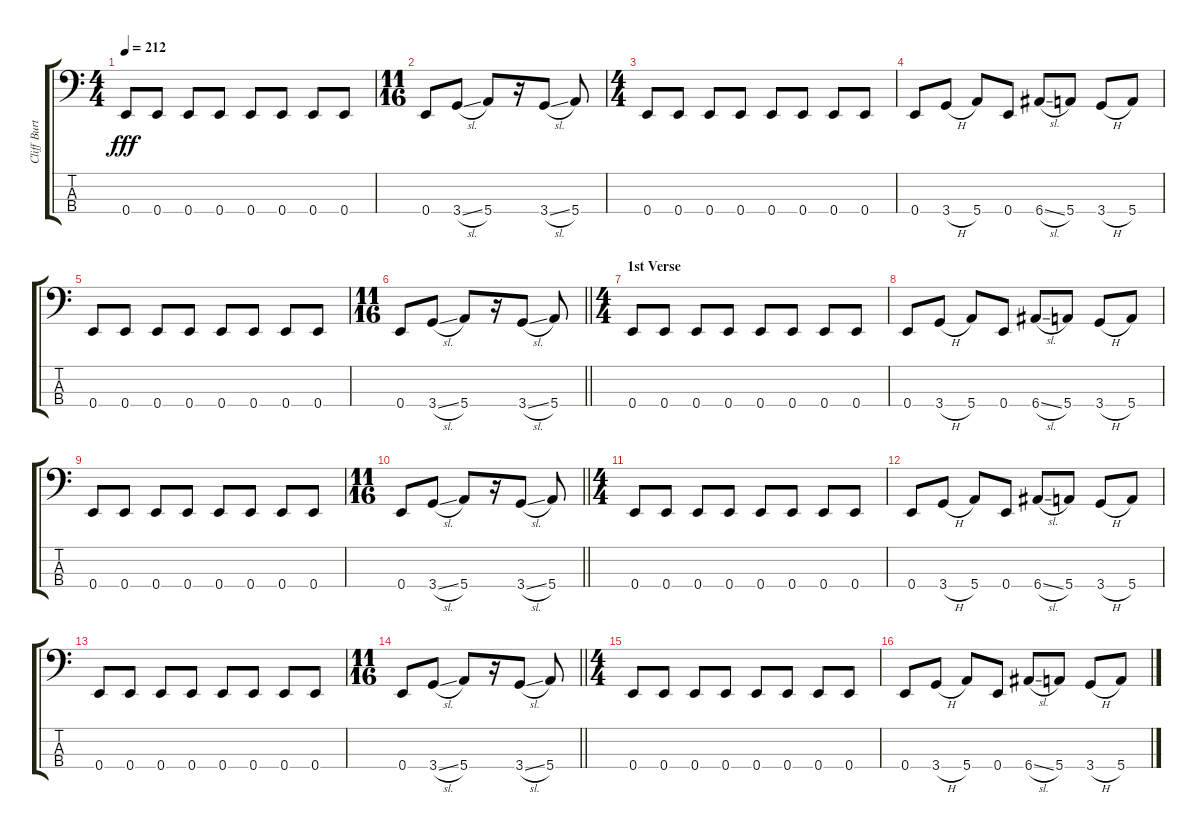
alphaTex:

\track ("Cliff Burton" "Cliff Burt") {instrument electricbassfinger}
\staff {score tabs}
\tuning (G2 D2 A1 E1) {hide}
\ts (4 4)
\tempo 212
\clef f4
\ks c
0.4.8{dy fff} 0.4.8 0.4.8 0.4.8 0.4.8 0.4.8 0.4.8 0.4.8 |
\ts (11 16)
0.4.8 3.4{sl}.8 5.4.8 r.16 3.4{sl}.8 5.4.8 |
\ts (4 4)
0.4.8 0.4.8 0.4.8 0.4.8 0.4.8 0.4.8 0.4.8 0.4.8 |
0.4.8 3.4{h}.8 5.4.8 0.4.8 6.4{sl}.8 5.4.8 3.4{h}.8 5.4.8 |
0.4.8 0.4.8 0.4.8 0.4.8 0.4.8 0.4.8 0.4.8 0.4.8 |
\ts (11 16)
\barLineRight lightlight
0.4.8 3.4{sl}.8 5.4.8 r.16 3.4{sl}.8 5.4.8 |
\ts (4 4)
\section ("" "1st Verse")
0.4.8 0.4.8 0.4.8 0.4.8 0.4.8 0.4.8 0.4.8 0.4.8 |
0.4.8 3.4{h}.8 5.4.8 0.4.8 6.4{sl}.8 5.4.8 3.4{h}.8 5.4.8 |
0.4.8 0.4.8 0.4.8 0.4.8 0.4.8 0.4.8 0.4.8 0.4.8 |
\ts (11 16)
\barLineRight lightlight
0.4.8 3.4{sl}.8 5.4.8 r.16 3.4{sl}.8 5.4.8 |
\ts (4 4)
0.4.8 0.4.8 0.4.8 0.4.8 0.4.8 0.4.8 0.4.8 0.4.8 |
0.4.8 3.4{h}.8 5.4.8 0.4.8 6.4{sl}.8 5.4.8 3.4{h}.8 5.4.8 |
0.4.8 0.4.8 0.4.8 0.4.8 0.4.8 0.4.8 0.4.8 0.4.8 |
\ts (11 16)
\barLineRight lightlight
0.4.8 3.4{sl}.8 5.4.8 r.16 3.4{sl}.8 5.4.8 |
\ts (4 4)
0.4.8 0.4.8 0.4.8 0.4.8 0.4.8 0.4.8 0.4.8 0.4.8 |
0.4.8 3.4{h}.8 5.4.8 0.4.8 6.4{sl}.8 5.4.8 3.4{h}.8 5.4.8
